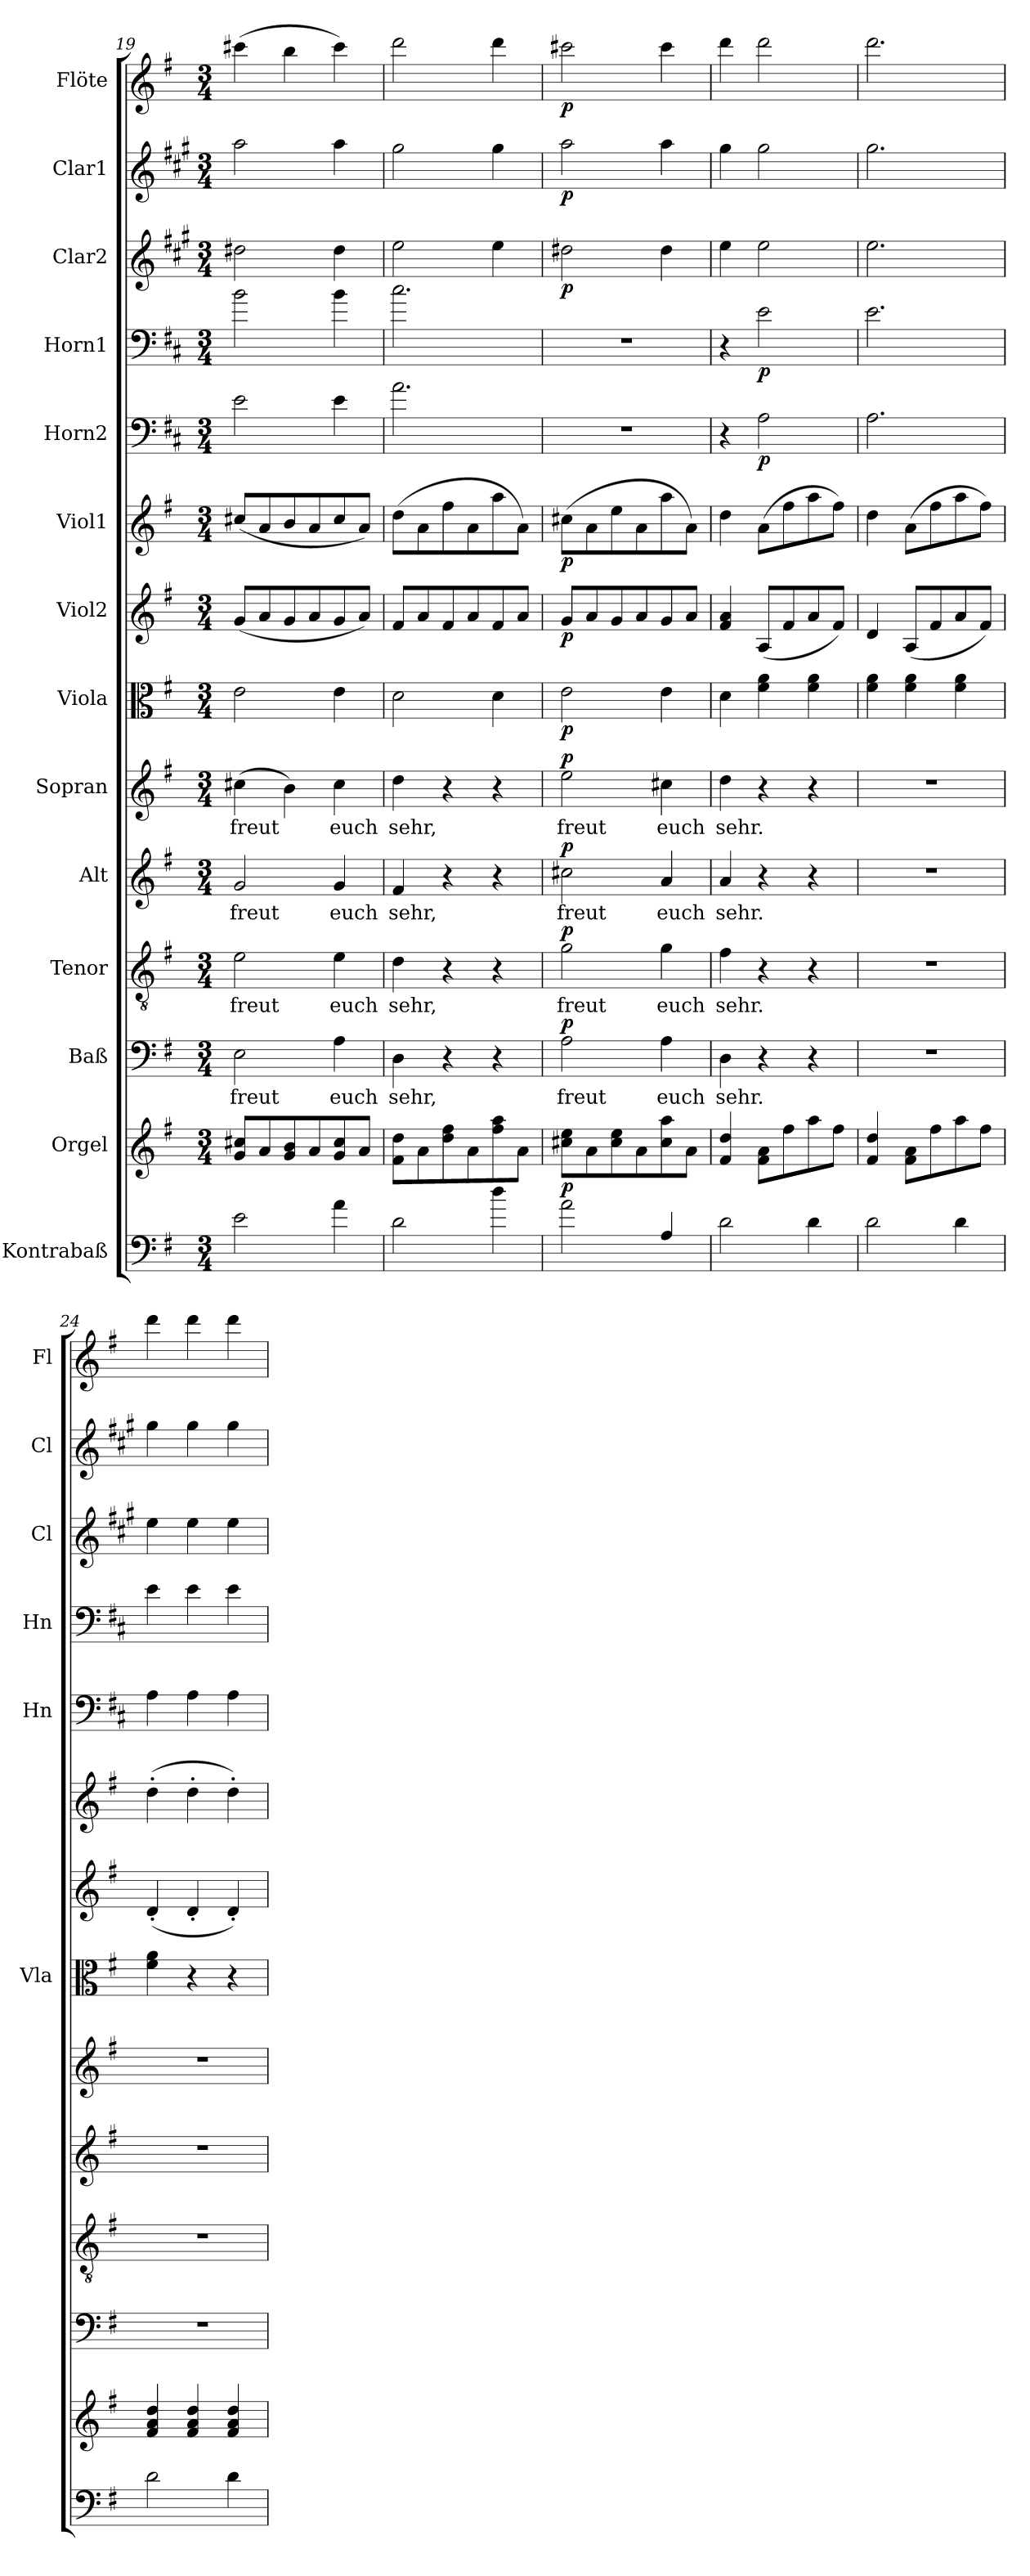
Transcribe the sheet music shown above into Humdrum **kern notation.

**kern	**dynam	**kern	**kern	**text	**dynam	**kern	**text	**dynam	**kern	**text	**dynam	**kern	**text	**dynam	**kern	**dynam	**kern	**dynam	**kern	**dynam	**kern	**dynam	**kern	**dynam	**kern	**dynam	**kern	**dynam	**kern	**dynam
*part14	*part14	*part13	*part12	*part12	*part12	*part11	*part11	*part11	*part10	*part10	*part10	*part9	*part9	*part9	*part8	*part8	*part7	*part7	*part6	*part6	*part5	*part5	*part4	*part4	*part3	*part3	*part2	*part2	*part1	*part1
*staff14	*staff14	*staff13	*staff12	*staff12	*staff12	*staff11	*staff11	*staff11	*staff10	*staff10	*staff10	*staff9	*staff9	*staff9	*staff8	*staff8	*staff7	*staff7	*staff6	*staff6	*staff5	*staff5	*staff4	*staff4	*staff3	*staff3	*staff2	*staff2	*staff1	*staff1
*I"Kontrabaß	*	*I"Orgel	*I"Baß	*	*	*I"Tenor	*	*	*I"Alt	*	*	*I"Sopran	*	*	*I"Viola	*	*I"Viol2	*	*I"Viol1	*	*I"Horn2	*	*I"Horn1	*	*I"Clar2	*	*I"Clar1	*	*I"Flöte	*
*	*	*	*	*	*	*	*	*	*	*	*	*	*	*	*I'Vla	*	*	*	*	*	*I'Hn	*	*I'Hn	*	*I'Cl	*	*I'Cl	*	*I'Fl	*
*clefF4	*	*clefG2	*clefF4	*	*	*clefGv2	*	*	*clefG2	*	*	*clefG2	*	*	*clefC3	*	*clefG2	*	*clefG2	*	*clefF4	*	*clefF4	*	*clefG2	*	*clefG2	*	*clefG2	*
*ITrd7c12	*	*	*	*	*	*	*	*	*	*	*	*	*	*	*	*	*	*	*	*	*ITrd4c7	*	*ITrd4c7	*	*ITrd1c2	*	*ITrd1c2	*	*	*
*k[f#]	*	*k[f#]	*k[f#]	*	*	*k[f#]	*	*	*k[f#]	*	*	*k[f#]	*	*	*k[f#]	*	*k[f#]	*	*k[f#]	*	*k[f#]	*	*k[f#]	*	*k[f#]	*	*k[f#]	*	*k[f#]	*
*G:	*	*G:	*G:	*	*	*G:	*	*	*G:	*	*	*G:	*	*	*G:	*	*G:	*	*G:	*	*G:	*	*G:	*	*G:	*	*G:	*	*G:	*
*M3/4	*	*M3/4	*M3/4	*	*	*M3/4	*	*	*M3/4	*	*	*M3/4	*	*	*M3/4	*	*M3/4	*	*M3/4	*	*M3/4	*	*M3/4	*	*M3/4	*	*M3/4	*	*M3/4	*
=19	=19	=19	=19	=19	=19	=19	=19	=19	=19	=19	=19	=19	=19	=19	=19	=19	=19	=19	=19	=19	=19	=19	=19	=19	=19	=19	=19	=19	=19	=19
!	!	!	!	!LO:LY:b	!	!	!LO:LY:b	!	!	!LO:LY:b	!	!	!LO:LY:b	!	!	!	!	!	!	!	!	!	!	!	!	!	!	!	!	!
2E\	.	8g/ 8cc#X/L	2E\	freut	.	2e\	freut	.	2g/	freut	.	(>4cc#X\	freut	.	2e\	.	(<8g/L	.	(<8cc#X/L	.	2A\	.	2e\	.	2cc#X\	.	2gg\	.	(>4ccc#X\	.
.	.	8a/	.	.	.	.	.	.	.	.	.	.	.	.	.	.	8a/	.	8a/	.	.	.	.	.	.	.	.	.	.	.
.	.	8g/ 8b/	.	.	.	.	.	.	.	.	.	4b\)	.	.	.	.	8g/	.	8b/	.	.	.	.	.	.	.	.	.	4bb\	.
.	.	8a/	.	.	.	.	.	.	.	.	.	.	.	.	.	.	8a/	.	8a/	.	.	.	.	.	.	.	.	.	.	.
!	!	!	!	!LO:LY:b	!	!	!LO:LY:b	!	!	!LO:LY:b	!	!	!LO:LY:b	!	!	!	!	!	!	!	!	!	!	!	!	!	!	!	!	!
4A\	.	8g/ 8cc#/	4A\	euch	.	4e\	euch	.	4g/	euch	.	4cc#\	euch	.	4e\	.	8g/	.	8cc#/	.	4A\	.	4e\	.	4cc#\	.	4gg\	.	4ccc#\)	.
.	.	8a/J	.	.	.	.	.	.	.	.	.	.	.	.	.	.	8a/J)	.	8a/J)	.	.	.	.	.	.	.	.	.	.	.
=20	=20	=20	=20	=20	=20	=20	=20	=20	=20	=20	=20	=20	=20	=20	=20	=20	=20	=20	=20	=20	=20	=20	=20	=20	=20	=20	=20	=20	=20	=20
!	!	!	!	!LO:LY:b	!	!	!LO:LY:b	!	!	!LO:LY:b	!	!	!LO:LY:b	!	!	!	!	!	!	!	!	!	!	!	!	!	!	!	!	!
2D\	.	8f#\ 8dd\L	4D\	sehr,	.	4d\	sehr,	.	4f#/	sehr,	.	4dd\	sehr,	.	2d\	.	8f#/L	.	(>8dd\L	.	2.d\	.	2.f#\	.	2dd\	.	2ff#\	.	2ddd\	.
.	.	8a\	.	.	.	.	.	.	.	.	.	.	.	.	.	.	8a/	.	8a\	.	.	.	.	.	.	.	.	.	.	.
.	.	8dd\ 8ff#\	4r	.	.	4r	.	.	4r	.	.	4r	.	.	.	.	8f#/	.	8ff#\	.	.	.	.	.	.	.	.	.	.	.
.	.	8a\	.	.	.	.	.	.	.	.	.	.	.	.	.	.	8a/	.	8a\	.	.	.	.	.	.	.	.	.	.	.
4d\	.	8ff#\ 8aa\	4r	.	.	4r	.	.	4r	.	.	4r	.	.	4d\	.	8f#/	.	8aa\	.	.	.	.	.	4dd\	.	4ff#\	.	4ddd\	.
.	.	8a\J	.	.	.	.	.	.	.	.	.	.	.	.	.	.	8a/J	.	8a\J)	.	.	.	.	.	.	.	.	.	.	.
!!LO:PB:g=z
=21	=21	=21	=21	=21	=21	=21	=21	=21	=21	=21	=21	=21	=21	=21	=21	=21	=21	=21	=21	=21	=21	=21	=21	=21	=21	=21	=21	=21	=21	=21
!	!LO:DY:a	!	!	!LO:LY:b	!LO:DY:a	!	!LO:LY:b	!LO:DY:a	!	!LO:LY:b	!LO:DY:a	!	!LO:LY:b	!LO:DY:a	!	!LO:DY:b	!	!LO:DY:b	!	!LO:DY:b	!	!	!	!	!	!LO:DY:b	!	!LO:DY:b	!	!LO:DY:b
2A\	p	8cc#X\ 8ee\L	2A\	freut	p	2g\	freut	p	2cc#X\	freut	p	2ee\	freut	p	2e\	p	8g/L	p	(>8cc#X\L	p	2.r	.	2.r	.	2cc#X\	p	2gg\	p	2ccc#X\	p
.	.	8a\	.	.	.	.	.	.	.	.	.	.	.	.	.	.	8a/	.	8a\	.	.	.	.	.	.	.	.	.	.	.
.	.	8cc#\ 8ee\	.	.	.	.	.	.	.	.	.	.	.	.	.	.	8g/	.	8ee\	.	.	.	.	.	.	.	.	.	.	.
.	.	8a\	.	.	.	.	.	.	.	.	.	.	.	.	.	.	8a/	.	8a\	.	.	.	.	.	.	.	.	.	.	.
!	!	!	!	!LO:LY:b	!	!	!LO:LY:b	!	!	!LO:LY:b	!	!	!LO:LY:b	!	!	!	!	!	!	!	!	!	!	!	!	!	!	!	!	!
4AA/	.	8cc#\ 8aa\	4A\	euch	.	4g\	euch	.	4a/	euch	.	4cc#X\	euch	.	4e\	.	8g/	.	8aa\	.	.	.	.	.	4cc#\	.	4gg\	.	4ccc#\	.
.	.	8a\J	.	.	.	.	.	.	.	.	.	.	.	.	.	.	8a/J	.	8a\J)	.	.	.	.	.	.	.	.	.	.	.
=22	=22	=22	=22	=22	=22	=22	=22	=22	=22	=22	=22	=22	=22	=22	=22	=22	=22	=22	=22	=22	=22	=22	=22	=22	=22	=22	=22	=22	=22	=22
!	!	!	!	!LO:LY:b	!	!	!LO:LY:b	!	!	!LO:LY:b	!	!	!LO:LY:b	!	!	!	!	!	!	!	!	!	!	!	!	!	!	!	!	!
2D\	.	4f#/ 4dd/	4D\	sehr.	.	4f#\	sehr.	.	4a/	sehr.	.	4dd\	sehr.	.	4d\	.	4f#/ 4a/	.	4dd\	.	4r	.	4r	.	4dd\	.	4ff#\	.	4ddd\	.
!	!	!	!	!	!	!	!	!	!	!	!	!	!	!	!	!	!	!	!	!	!	!LO:DY:b	!	!LO:DY:b	!	!	!	!	!	!
.	.	8f#\ 8a\L	4r	.	.	4r	.	.	4r	.	.	4r	.	.	4f#\ 4a\	.	(<8A/L	.	(>8a\L	.	2D\	p	2A\	p	2dd\	.	2ff#\	.	2ddd\	.
.	.	8ff#\	.	.	.	.	.	.	.	.	.	.	.	.	.	.	8f#/	.	8ff#\	.	.	.	.	.	.	.	.	.	.	.
4D\	.	8aa\	4r	.	.	4r	.	.	4r	.	.	4r	.	.	4f#\ 4a\	.	8a/	.	8aa\	.	.	.	.	.	.	.	.	.	.	.
.	.	8ff#\J	.	.	.	.	.	.	.	.	.	.	.	.	.	.	8f#/J)	.	8ff#\J)	.	.	.	.	.	.	.	.	.	.	.
=23	=23	=23	=23	=23	=23	=23	=23	=23	=23	=23	=23	=23	=23	=23	=23	=23	=23	=23	=23	=23	=23	=23	=23	=23	=23	=23	=23	=23	=23	=23
2D\	.	4f#/ 4dd/	2.r	.	.	2.r	.	.	2.r	.	.	2.r	.	.	4f#\ 4a\	.	4d/	.	4dd\	.	2.D\	.	2.A\	.	2.dd\	.	2.ff#\	.	2.ddd\	.
.	.	8f#\ 8a\L	.	.	.	.	.	.	.	.	.	.	.	.	4f#\ 4a\	.	(<8A/L	.	(>8a\L	.	.	.	.	.	.	.	.	.	.	.
.	.	8ff#\	.	.	.	.	.	.	.	.	.	.	.	.	.	.	8f#/	.	8ff#\	.	.	.	.	.	.	.	.	.	.	.
4D\	.	8aa\	.	.	.	.	.	.	.	.	.	.	.	.	4f#\ 4a\	.	8a/	.	8aa\	.	.	.	.	.	.	.	.	.	.	.
.	.	8ff#\J	.	.	.	.	.	.	.	.	.	.	.	.	.	.	8f#/J)	.	8ff#\J)	.	.	.	.	.	.	.	.	.	.	.
=24	=24	=24	=24	=24	=24	=24	=24	=24	=24	=24	=24	=24	=24	=24	=24	=24	=24	=24	=24	=24	=24	=24	=24	=24	=24	=24	=24	=24	=24	=24
2D\	.	4f#/ 4a/ 4dd/	2.r	.	.	2.r	.	.	2.r	.	.	2.r	.	.	4f#\ 4a\	.	(<4d'</	.	(>4dd'>\	.	4D\	.	4A\	.	4dd\	.	4ff#\	.	4ddd\	.
.	.	4f#/ 4a/ 4dd/	.	.	.	.	.	.	.	.	.	.	.	.	4r	.	4d'</	.	4dd'>\	.	4D\	.	4A\	.	4dd\	.	4ff#\	.	4ddd\	.
4D\	.	4f#/ 4a/ 4dd/	.	.	.	.	.	.	.	.	.	.	.	.	4r	.	4d'</)	.	4dd'>\)	.	4D\	.	4A\	.	4dd\	.	4ff#\	.	4ddd\	.
=	=	=	=	=	=	=	=	=	=	=	=	=	=	=	=	=	=	=	=	=	=	=	=	=	=	=	=	=	=	=
*-	*-	*-	*-	*-	*-	*-	*-	*-	*-	*-	*-	*-	*-	*-	*-	*-	*-	*-	*-	*-	*-	*-	*-	*-	*-	*-	*-	*-	*-	*-
